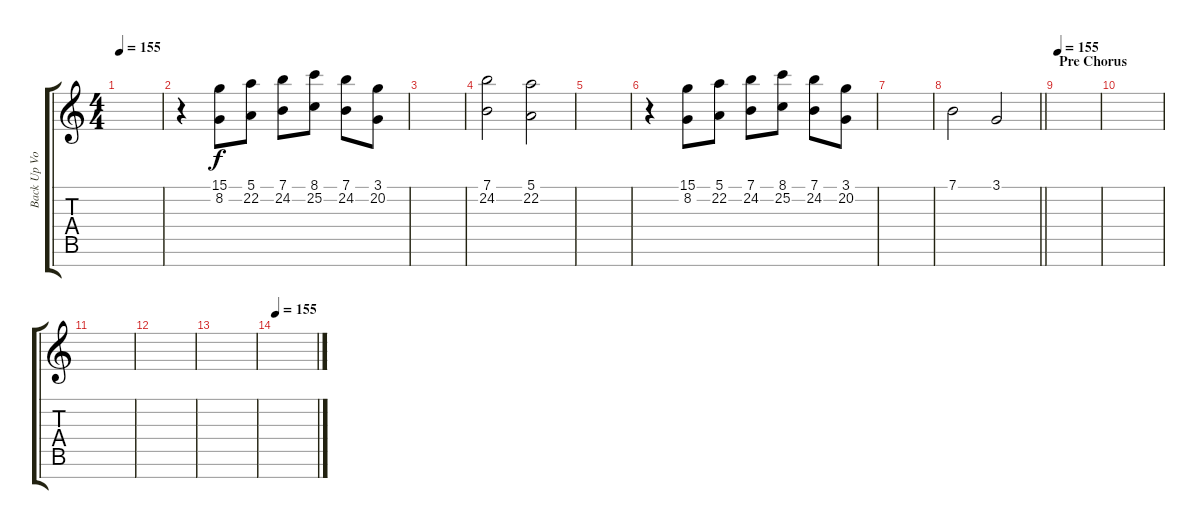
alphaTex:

\track ("Back Up Vocs " "Back Up Vo") {solo instrument stringensemble2}
\staff {score tabs}
\tuning (E4 B3 G3 D3 A2 E2 B1) {hide}
\ts (4 4)
\tempo 155
\clef g2
\ks c
|
r.4 (15.1 8.2).8{instrument choiraahs} (5.1 22.2).8 (7.1 24.2).8 (8.1 25.2).8 (7.1 24.2).8 (3.1 20.2).8 |
|
(7.1 24.2).2 (5.1 22.2).2 |
|
r.4 (15.1 8.2).8{instrument choiraahs} (5.1 22.2).8 (7.1 24.2).8 (8.1 25.2).8 (7.1 24.2).8 (3.1 20.2).8 |
|
\barLineRight lightlight
7.1.2 3.1.2 |
\section ("" "Pre Chorus")
\tempo 155
|
|
|
|
|
\tempo 155
